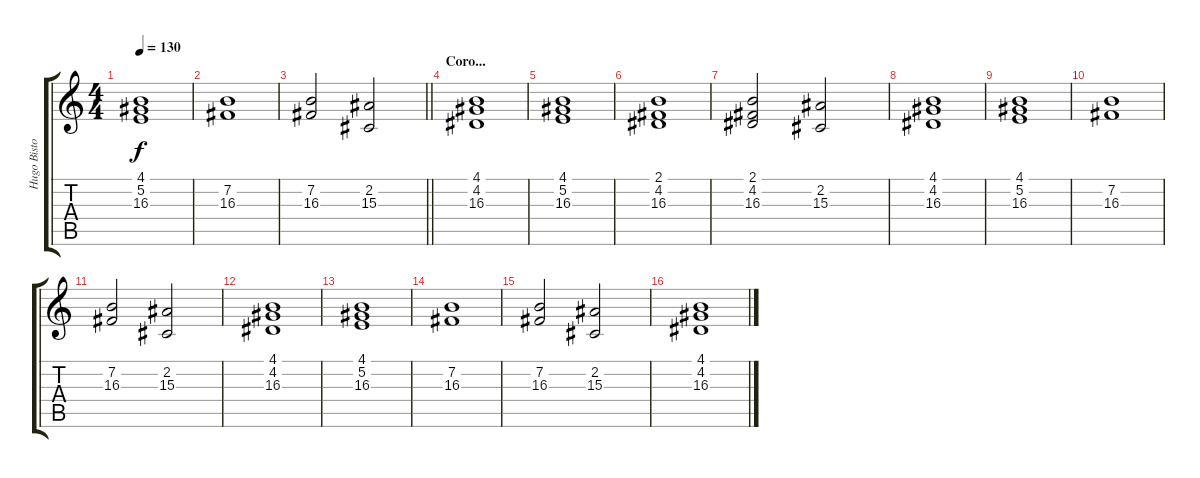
\track ("Hugo Bistolfi" "Hugo Bisto") {instrument choiraahs}
\staff {score tabs}
\tuning (E4 B3 G3 D3 A2 E2) {hide}
\ts (4 4)
\tempo 130
\clef g2
\ks c
(4.1 5.2 16.3).1{dy f} |
(7.2 16.3).1 |
\barLineRight lightlight
(7.2 16.3).2 (2.2 15.3).2 |
\section ("" "Coro... ")
(4.1 4.2 16.3).1{instrument choiraahs} |
(4.1 5.2 16.3).1 |
(2.1 4.2 16.3).1 |
(2.1 4.2 16.3).2 (2.2 15.3).2 |
(4.1 4.2 16.3).1 |
(4.1 5.2 16.3).1 |
(7.2 16.3).1 |
(7.2 16.3).2 (2.2 15.3).2 |
(4.1 4.2 16.3).1 |
(4.1 5.2 16.3).1 |
(7.2 16.3).1 |
(7.2 16.3).2 (2.2 15.3).2 |
(4.1 4.2 16.3).1
